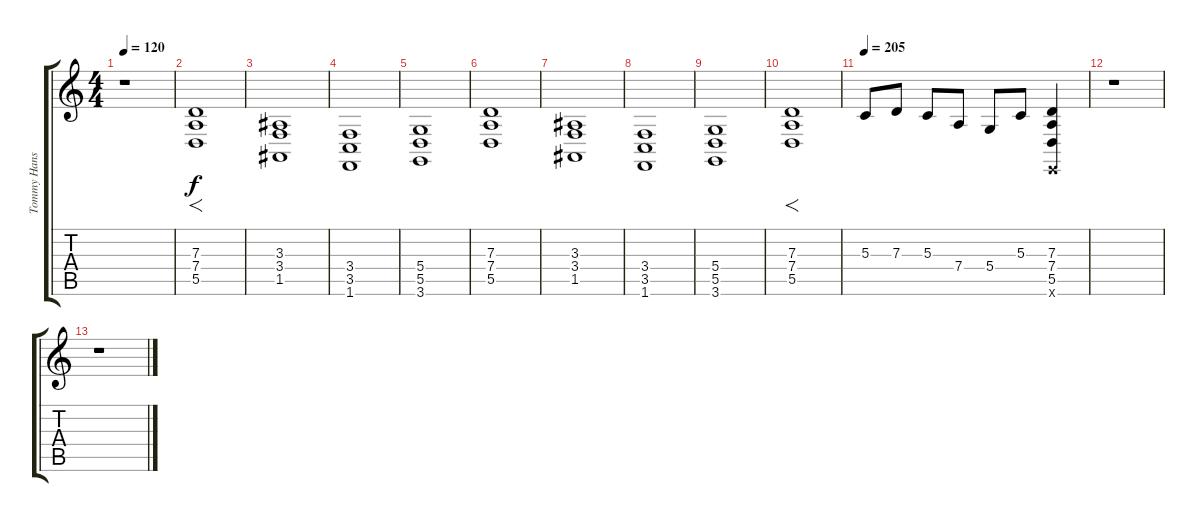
\track ("Tommy Hansen" "Tommy Hans") {instrument stringensemble1}
\staff {score tabs}
\tuning (E4 B3 G3 D3 A2 E2) {hide}
\ts (4 4)
\tempo 120
\clef g2
\ks c
r.1{dy f instrument stringensemble1} |
(7.3 7.4 5.5).1{f} |
(3.3 3.4 1.5).1 |
(3.4 3.5 1.6).1 |
(5.4 5.5 3.6).1 |
(7.3 7.4 5.5).1 |
(3.3 3.4 1.5).1 |
(3.4 3.5 1.6).1 |
(5.4 5.5 3.6).1 |
(7.3 7.4 5.5).1{f} |
\tempo 205
5.3.8 7.3.8 5.3.8 7.4.8 5.4.8 5.3.8 (7.3 7.4 5.5 0.6{x}).4 |
r.1 |
r.1
